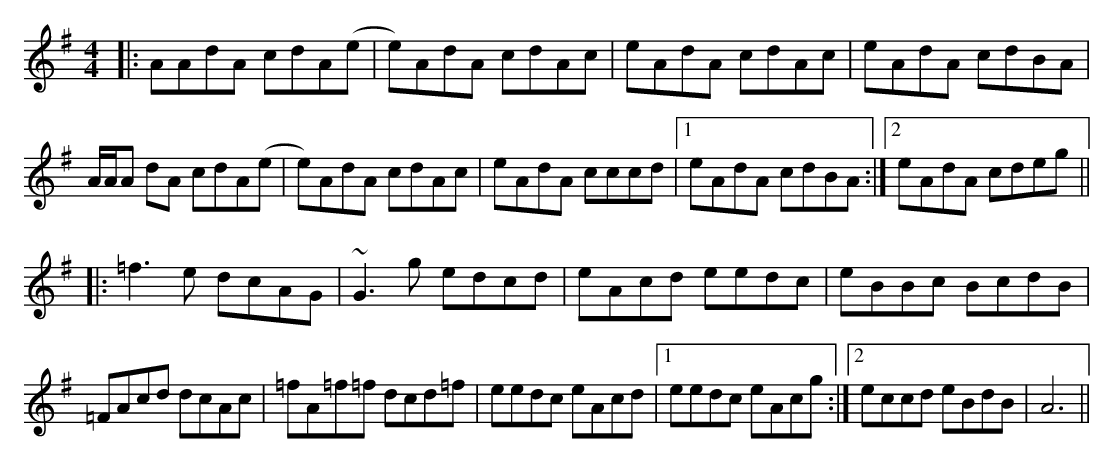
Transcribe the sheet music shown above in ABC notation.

X:1
M:4/4
K:Ador
|: AAdA cdA(e | e)AdA cdAc | eAdA cdAc | eAdA cdBA |
A/A/A dA cdA(e | e)AdA cdAc | eAdA cccd |1 eAdA cdBA :|2 eAdA cdeg||
|:=f3e dcAG | ~G3g edcd | eAcd eedc | eBBc BcdB |
=FAcd dcAc | =fA=f=f dcd=f | eedc eAcd|1 eedc eAcg :|2 eccd eBdB | A6||
